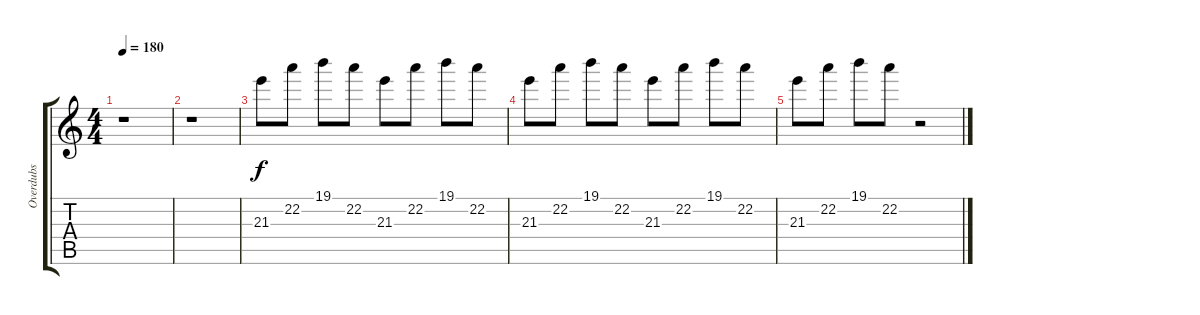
\track ("Overdubs" "Overdubs") {instrument distortionguitar}
\staff {score tabs}
\tuning (E4 B3 G3 D3 A2 E2) {hide}
\ts (4 4)
\tempo 180
\clef g2
\ks c
r.1{dy f} |
r.1 |
21.3.8 22.2.8 19.1.8 22.2.8 21.3.8 22.2.8 19.1.8 22.2.8 |
21.3.8 22.2.8 19.1.8 22.2.8 21.3.8 22.2.8 19.1.8 22.2.8 |
21.3.8 22.2.8 19.1.8 22.2.8 r.2
